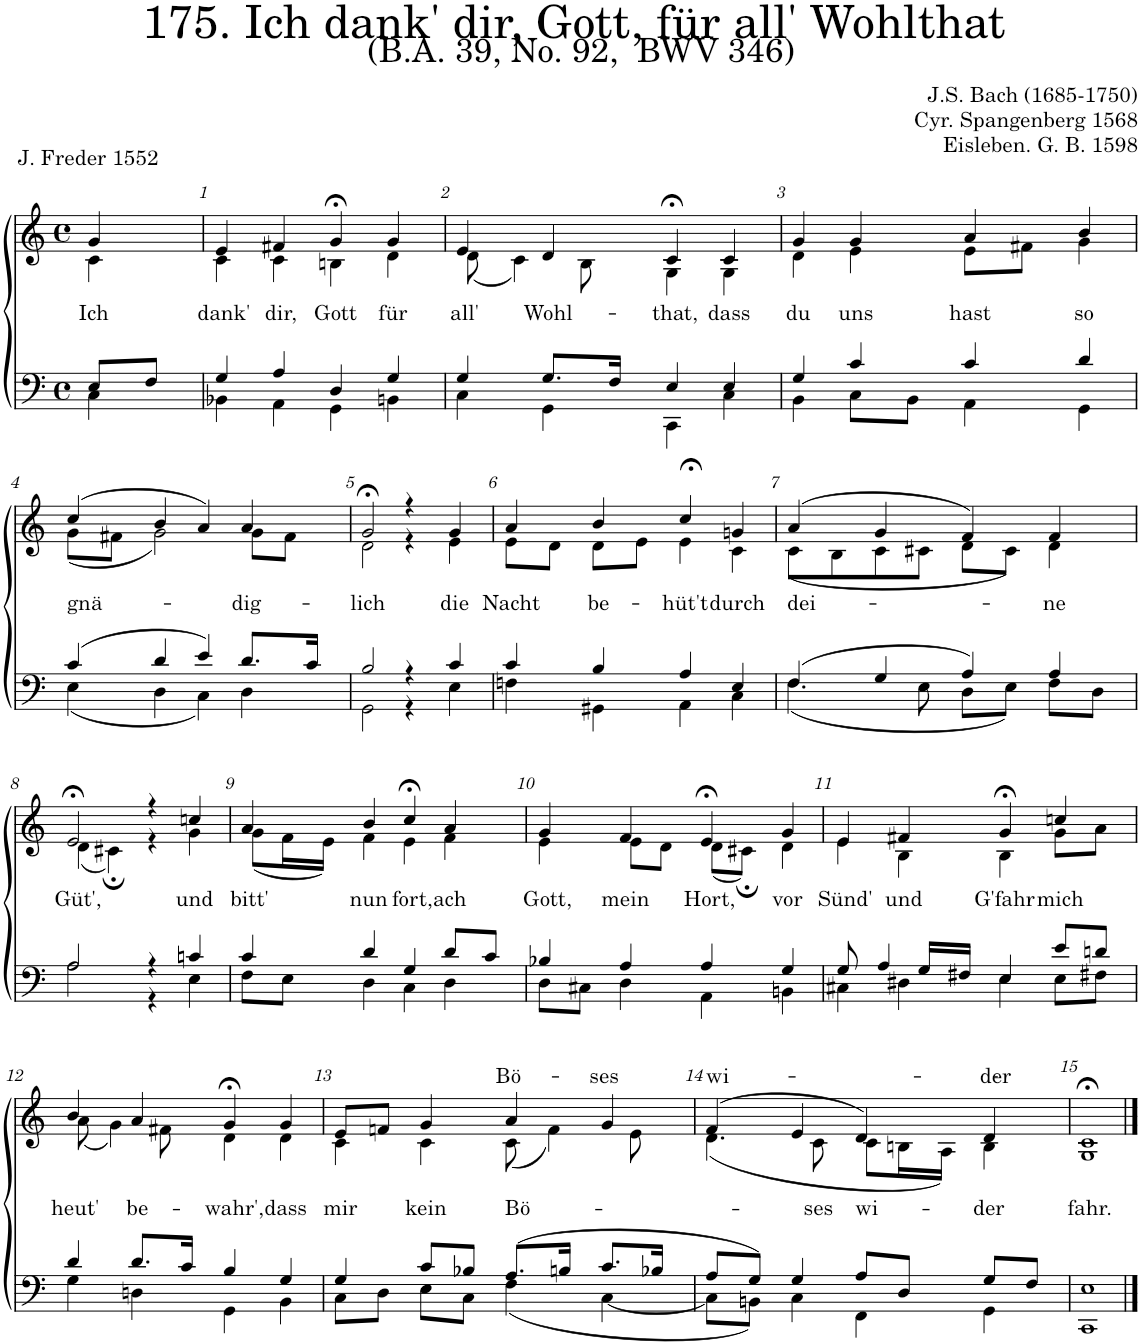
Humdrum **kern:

**kern	**kern	**text
*part2	*part1	*part1
*staff2	*staff1	*staff1
*I"Tenor/Bass	*I"Soprano/Alto	*
*clefF4	*clefG2	*
*k[]	*k[]	*
*M4/4	*M4/4	*
*met(c)	*met(c)	*
=	=	=
*^	*	*
!	!	!	!LO:LY:b
*	*	*^	*
8E/L	4C\	4g/	4c\	Ich
8F/J	.	.	.	.
=1	=1	=1	=1	=1
!	!	!	!	!LO:LY:b
4G/	4BB-X\	4e/	4c\	dank'
!	!	!	!	!LO:LY:b
4A/	4AA\	4f#X/	4c\	dir,
!	!	!	!	!LO:LY:b
4D/	4GG\	4g;<,/	4Bn\	Gott
!	!	!	!	!LO:LY:b
4G/	4BBn\	4g/	4d\	für
=2	=2	=2	=2	=2
!	!	!	!	!LO:LY:b
4G/	4C\	4e/	(8d\	all'
.	.	.	4c\)	.
!	!	!	!	!LO:LY:b
8.G/L	4GG\	4d/	.	Wohl-
.	.	.	8B\	.
16F/Jk	.	.	.	.
!	!	!	!	!LO:LY:b
4E/	4CC\	4c;<,/	4G\	-that,
!	!	!	!	!LO:LY:b
4E/	4C\	4c/	4G\	dass
=3	=3	=3	=3	=3
!	!	!	!	!LO:LY:b
4G/	4BB\	4g;</	4d\	du
!	!	!	!	!LO:LY:b
4c/	8C\L	4g/	4e\	uns
.	8BB\J	.	.	.
!	!	!	!	!LO:LY:b
4c/	4AA\	4a/	8e\L	hast
.	.	.	8f#X\J	.
!	!	!	!	!LO:LY:b
4d/	4GG\	4b/	4g\	so
!!LO:LB:g=z	!!
=4	=4	=4	=4	=4
!	!	!	!	!LO:LY:b
(4c/	(4E\	(4cc;</	(8g\L	gnä-
.	.	.	8f#X\J	.
4d/	4D\	4b/	2g\)	.
4e/)	4C\)	4a/)	.	.
!	!	!	!	!LO:LY:b
8.d/L	4D\	4a/	8g\L	dig-
.	.	.	8f#\J	.
16c/Jk	.	.	.	.
=5	=5	=5	=5	=5
!	!	!	!	!LO:LY:b
2B/	2GG\	2g;</	2d\	-lich
4r	4r	4r	4r	.
!	!	!	!	!LO:LY:b
4c/	4E\	4g/	4e\	die
=6	=6	=6	=6	=6
!	!	!	!	!LO:LY:b
4c/	4Fn\	4a/	8e\L	Nacht
.	.	.	8d\J	.
!	!	!	!	!LO:LY:b
4B/	4GG#X\	4b/	8d\L	be-
.	.	.	8e\J	.
!	!	!	!	!LO:LY:b
4A/	4AA\	4cc;<,/	4e\	-hüt't
!	!	!	!	!LO:LY:b
4E/	4C\	4gn/	4c\	durch
=7	=7	=7	=7	=7
!	!	!	!	!LO:LY:b
(4F/	(4.F\	(4a/	(8c\L	dei-
.	.	.	8B\	.
4G/	.	4g/	8c\	.
.	8E\	.	8c#X\J	.
4A/)	8D\L	4f/)	8d\L	.
.	8E\J)	.	8c#\J)	.
!	!	!	!	!LO:LY:b
4A/	8F\L	4f/	4d\	-ne
.	8D\J	.	.	.
!!LO:LB:g=z	!!
=8	=8	=8	=8	=8
!	!	!	!	!LO:LY:b
2A/	2A\	2e;</	(4d\	Güt',
.	.	.	4c#X;\)	.
4r	4r	4r	4r	.
!	!	!	!	!LO:LY:b
4cn/	4E\	4ccn/	4g\	und
=9	=9	=9	=9	=9
!	!	!	!	!LO:LY:b
4c/	8F\L	4a/	(8g\L	bitt'
.	8E\J	.	16f\L	.
.	.	.	16e\JJ)	.
!	!	!	!	!LO:LY:b
4d/	4D\	4b/	4f\	nun
!	!	!	!	!LO:LY:b
4G/	4C\	4cc;<,/	4e\	fort,
!	!	!	!	!LO:LY:b
8d/L	4D\	4a/	4f\	ach
8c/J	.	.	.	.
=10	=10	=10	=10	=10
!	!	!	!	!LO:LY:b
4B-X/	8D\L	4g/	4e\	Gott,
.	8C#X\J	.	.	.
!	!	!	!	!LO:LY:b
4A/	4D\	4f/	8e\L	mein
.	.	.	8d\J	.
!	!	!	!	!LO:LY:b
4A/	4AA\	4e;<,/	(8d\L	Hort,
.	.	.	8c#X;\J)	.
!	!	!	!	!LO:LY:b
4G/	4BBn\	4g/	4d\	vor
=11	=11	=11	=11	=11
!	!	!	!	!LO:LY:b
8G/	4C#X\	4e/	4e\	Sünd'
4A/	.	.	.	.
!	!	!	!	!LO:LY:b
.	4D#X\	4f#X/	4B\	und
16G/LL	.	.	.	.
16F#X/JJ	.	.	.	.
!	!	!	!	!LO:LY:b
4E/	4E\	4g;<,/	4B\	G'fahr
!	!	!	!	!LO:LY:b
8e/L	8E\L	4ccn/	8g\L	mich
8dn/J	8F#X\J	.	8a\J	.
!!LO:LB:g=z	!!
=12	=12	=12	=12	=12
!	!	!	!	!LO:LY:b
4d/	4G\	4b/	(8a\	heut'
.	.	.	4g\)	.
!	!	!	!	!LO:LY:b
8.d/L	4Dn\	4a/	.	be-
.	.	.	8f#X\	.
16c/Jk	.	.	.	.
!	!	!	!	!LO:LY:b
4B/	4GG\	4g;<,/	4d\	-wahr',
!	!	!	!	!LO:LY:b
4G/	4BB\	4g/	4d\	dass
=13	=13	=13	=13	=13
!	!	!	!	!LO:LY:b
4G/	8C\L	8e/L	4c\	mir
.	8D\J	8fn/J	.	.
!	!	!	!	!LO:LY:b
8c/L	8E\L	4g/	4c\	kein
8B-X/J	8C\J	.	.	.
!	!	!	!	!LO:LY:a
!	!	!	!	!LO:LY:b
(8.A/L	(4F\	4a/	(8c\	Bö-
.	.	.	4f\)	.
16Bn/Jk	.	.	.	.
!	!	!	!	!LO:LY:a
8.c/L	[4C\	4g/	.	-ses
.	.	.	8e\	.
16B-X/Jk	.	.	.	.
=14	=14	=14	=14	=14
!	!	!	!	!LO:LY:a
8A/L	8C\L]	(4f/	(4.d\	wi-
8G/J)	8BBn\J)	.	.	.
4G/	4C\	4e/	.	.
!	!	!	!	!LO:LY:b
.	.	.	8c\	ses
!	!	!	!	!LO:LY:b
8A/L	4FF\	4d/)	8c\L	wi-
8D/J	.	.	16Bn\L	.
.	.	.	16A\JJ)	.
!	!	!	!	!LO:LY:a
!	!	!	!	!LO:LY:b
8G/L	4GG\	4d/	4B\	-der-
8F/J	.	.	.	.
=15	=15	=15	=15	=15
!	!	!	!	!LO:LY:b
1E	1CC	1c;<	1G	-fahr.
*v	*v	*	*	*
*	*v	*v	*
==	==	==
*-	*-	*-
